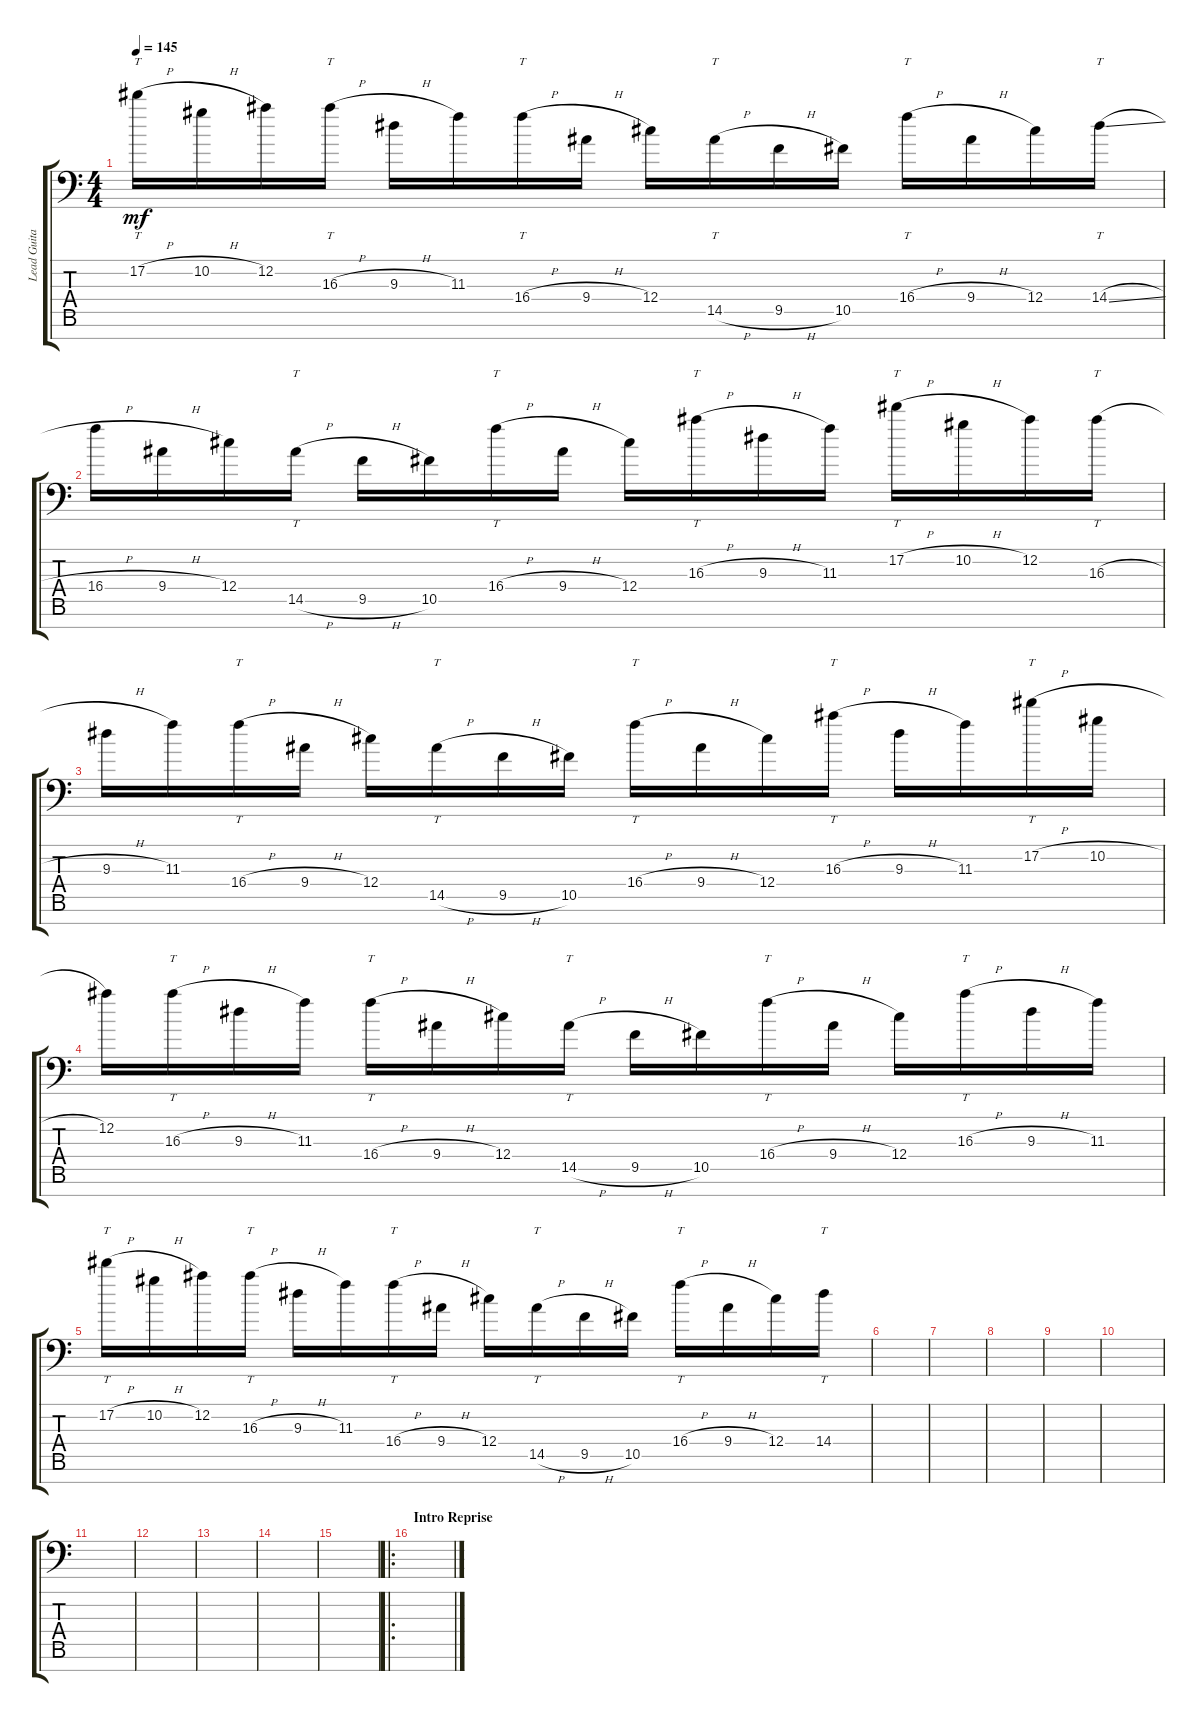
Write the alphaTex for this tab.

\track ("Lead Guitar 1" "Lead Guita") {instrument distortionguitar}
\staff {score tabs}
\tuning (Eb4 Bb3 Gb3 Db3 Ab2 Eb2 Bb1) {hide}
\ts (4 4)
\tempo 145
\clef f4
\ks c
17.2{h}.16{tt dy mf} 10.2{h}.16 12.2.16 16.3{h}.16{tt} 9.3{h}.16 11.3.16 16.4{h}.16{tt} 9.4{h}.16 12.4.16 14.5{h}.16{tt} 9.5{h}.16 10.5.16 16.4{h}.16{tt} 9.4{h}.16 12.4.16 14.4{sl}.16{tt} |
16.4{h}.16 9.4{h}.16 12.4.16 14.5{h}.16{tt} 9.5{h}.16 10.5.16 16.4{h}.16{tt} 9.4{h}.16 12.4.16 16.3{h}.16{tt} 9.3{h}.16 11.3.16 17.2{h}.16{tt} 10.2{h}.16 12.2.16 16.3{h}.16{tt} |
9.3{h}.16 11.3.16 16.4{h}.16{tt} 9.4{h}.16 12.4.16 14.5{h}.16{tt} 9.5{h}.16 10.5.16 16.4{h}.16{tt} 9.4{h}.16 12.4.16 16.3{h}.16{tt} 9.3{h}.16 11.3.16 17.2{h}.16{tt} 10.2{h}.16 |
12.2.16 16.3{h}.16{tt} 9.3{h}.16 11.3.16 16.4{h}.16{tt} 9.4{h}.16 12.4.16 14.5{h}.16{tt} 9.5{h}.16 10.5.16 16.4{h}.16{tt} 9.4{h}.16 12.4.16 16.3{h}.16{tt} 9.3{h}.16 11.3.16 |
17.2{h}.16{tt} 10.2{h}.16 12.2.16 16.3{h}.16{tt} 9.3{h}.16 11.3.16 16.4{h}.16{tt} 9.4{h}.16 12.4.16 14.5{h}.16{tt} 9.5{h}.16 10.5.16 16.4{h}.16{tt} 9.4{h}.16 12.4.16 14.4.16{tt} |
|
|
|
|
|
|
|
|
|
|
\ro
\section ("" "Intro Reprise")
